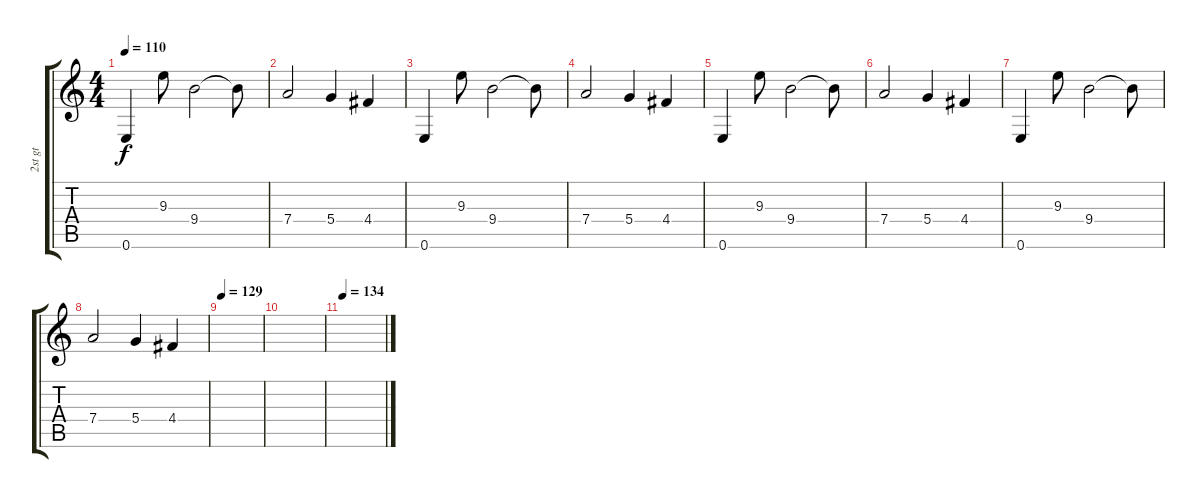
\track ("2st gt" "2st gt") {instrument distortionguitar}
\staff {score tabs}
\tuning (E4 B3 G3 D3 A2 E2) {hide}
\ts (4 4)
\tempo 110
\clef g2
\ks c
0.6.4{dy f} 9.3.8 9.4.2 9.4{t}.8 |
7.4.2 5.4.4 4.4.4 |
0.6.4 9.3.8 9.4.2 9.4{t}.8 |
7.4.2 5.4.4 4.4.4 |
0.6.4 9.3.8 9.4.2 9.4{t}.8 |
7.4.2 5.4.4 4.4.4 |
0.6.4 9.3.8 9.4.2 9.4{t}.8 |
7.4.2 5.4.4 4.4.4 |
\tempo 129
|
|
\tempo 134
